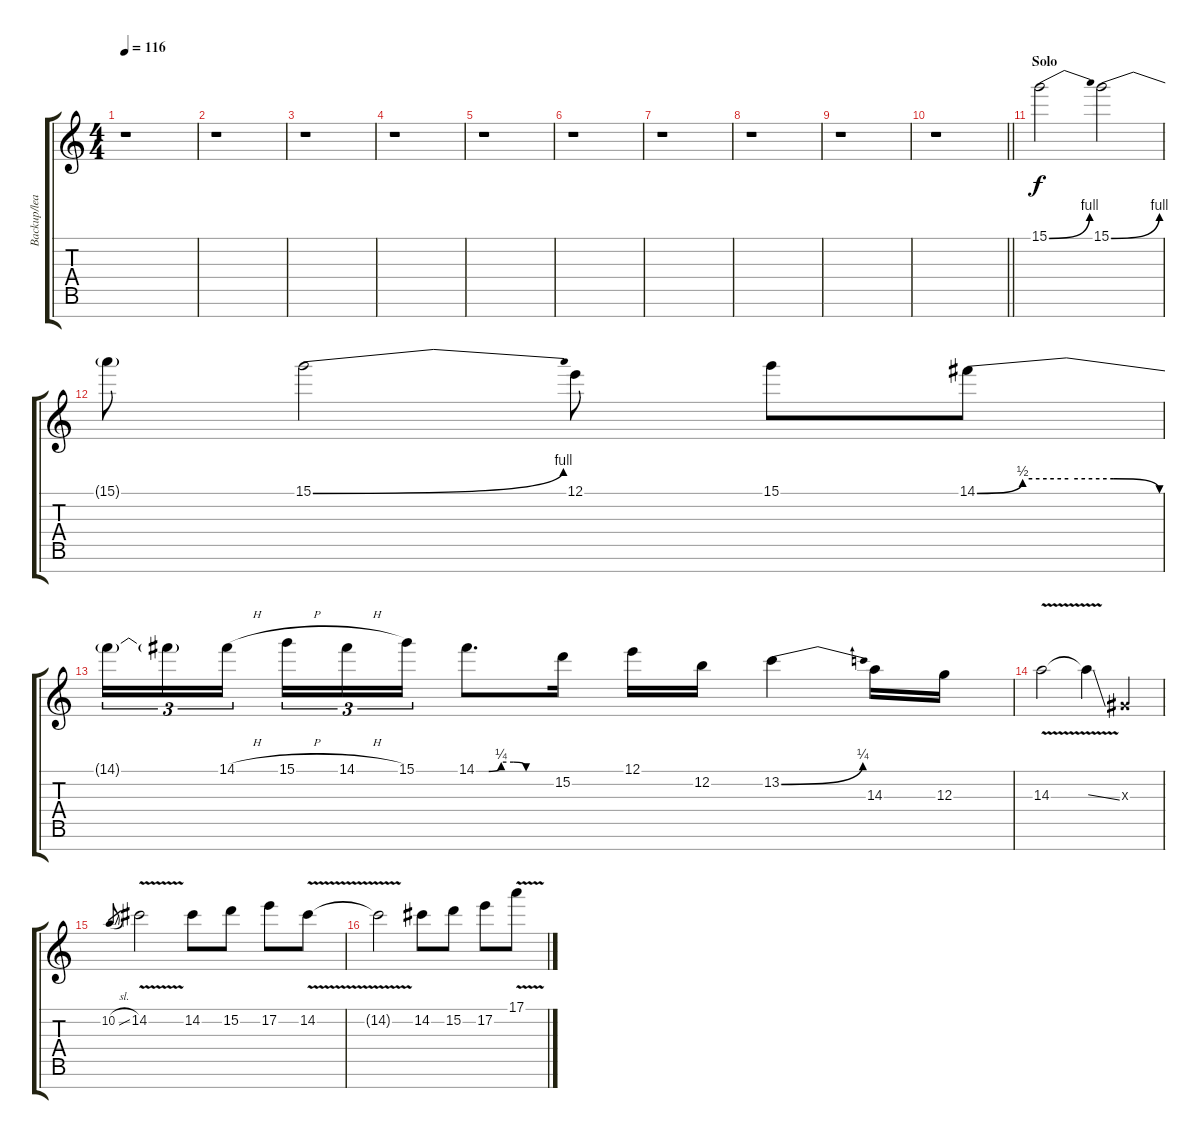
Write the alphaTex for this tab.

\track ("Backup/lead guitar" "Backup/lea") {instrument distortionguitar}
\staff {score tabs}
\tuning (E4 B3 G3 D3 A2 E2 B1) {hide}
\ts (4 4)
\tempo 116
\clef g2
\ks c
r.1{dy f} |
r.1 |
r.1 |
r.1 |
r.1 |
r.1 |
r.1 |
r.1 |
r.1 |
\barLineRight lightlight
r.1 |
\section ("" "Solo")
15.1{be (bend 0 0 60 4)}.2{volume 14} 15.1{be (bend 0 0 60 4)}.2 |
15.1{t}.8 15.1{be (bend 0 0 60 4)}.2 12.1.8 15.1.8 14.1{be (custom 0 0 15 2 30 2 45 2 60 0)}.8 |
14.1{t}.16{tu (3 2)} 14.1{t}.16{tu (3 2)} 14.1{h}.16{tu (3 2) beam splitsecondary} 15.1{h}.16{tu (3 2)} 14.1{h}.16{tu (3 2)} 15.1.16{tu (3 2)} 14.1{be (custom 0 0 10 0 20 1 30 1 40 0 60 0)}.8{d} 15.2.16 12.1.16 12.2.16 13.2{be (bend 0 0 60 1)}.4 14.3.16 12.3.16 |
14.3{v}.2 14.3{ss t}.4 1.3{x}.4 |
10.2{sl}.8{gr} 14.2{v}.2 14.2.8 15.2.8 17.2.8 14.2{v}.8 |
14.2{t}.2 14.2.8 15.2.8 17.2.8 17.1{v}.8
